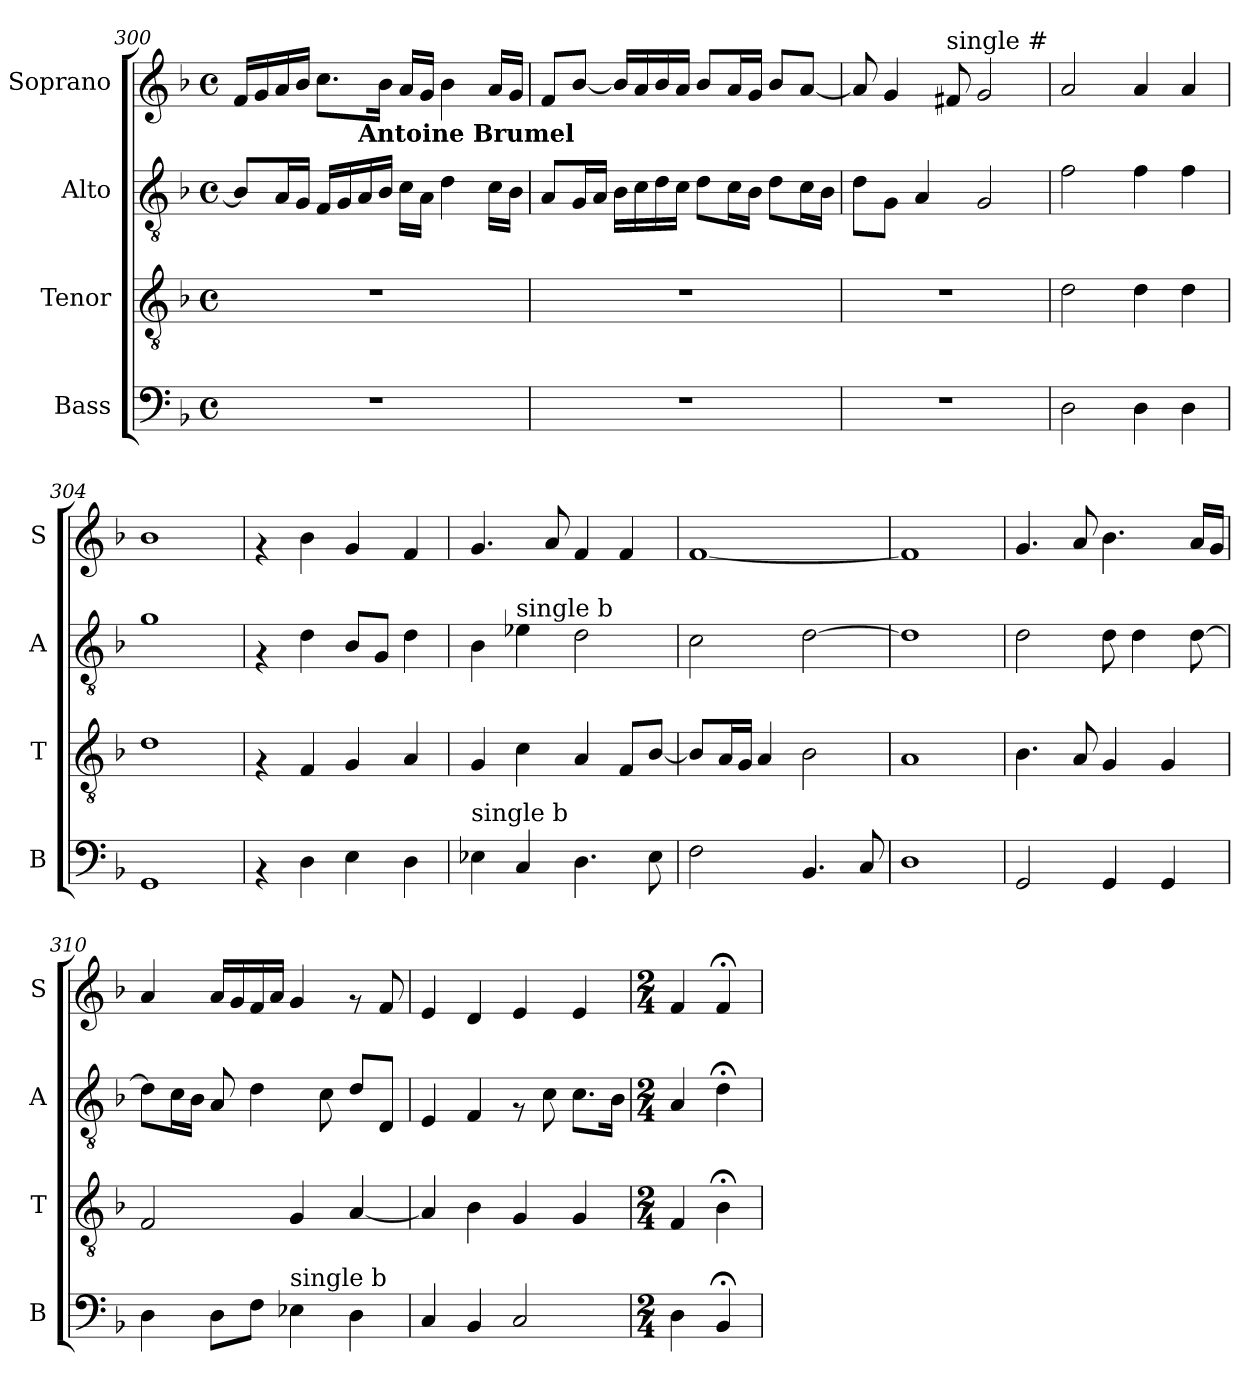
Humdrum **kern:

**kern	**kern	**kern	**kern
*part4	*part3	*part2	*part1
*staff4	*staff3	*staff2	*staff1
*I"Bass	*I"Tenor	*I"Alto	*I"Soprano
*I'B	*I'T	*I'A	*I'S
*clefF4	*clefGv2	*clefGv2	*clefG2
*k[b-]	*k[b-]	*k[b-]	*k[b-]
*F:	*F:	*F:	*F:
*M4/4	*M4/4	*M4/4	*M4/4
*met(c)	*met(c)	*met(c)	*met(c)
=300	=300	=300	=300
*	*	*	*^
1r	1r	8B-/L]	16f/LL	4.ryy
.	.	.	16g/	.
.	.	16A/L	16a/	.
.	.	16G/JJ	16b-/JJ	.
.	.	16F/LL	8.cc\L	.
.	.	16G/	.	.
!	!	!	!	!LO:TX:b:B:t=Antoine Brumel
.	.	16A/	.	2ryy
.	.	16B-/JJ	16b-\Jk	.
.	.	16c\LL	16a/LL	.
.	.	16A\JJ	16g/JJ	.
.	.	4d\	4b-\	.
.	.	16c\LL	16a/LL	8ryy
.	.	16B-\JJ	16g/JJ	.
*	*	*	*v	*v
!!LO:PB:g=z
=301	=301	=301	=301
1r	1r	8A/L	8f/L
.	.	16G/L	[<8b-/J
.	.	16A/JJ	.
.	.	16B-\LL	16b-/LL]
.	.	16c\	16a/
.	.	16d\	16b-/
.	.	16c\JJ	16a/JJ
.	.	8d\L	8b-/L
.	.	16c\L	16a/L
.	.	16B-\JJ	16g/JJ
.	.	8d\L	8b-/L
.	.	16c\L	[<8a/J
.	.	16B-\JJ	.
=302	=302	=302	=302
1r	1r	8d\L	8a/]
.	.	8G\J	4g/
.	.	4A/	.
!	!	!	!LO:TX:a:t=single #
.	.	.	8f#/
.	.	2G/	2g/
!!LO:PB:g=z
=303!	=303!	=303!	=303!
2D\	2d\	2f\	2a/
4D\	4d\	4f\	4a/
4D\	4d\	4f\	4a/
=304	=304	=304	=304
1GG	1d	1g	1b-
=305	=305	=305	=305
4rAA	4rF	4rF	4rf
4D\	4F/	4d\	4b-\
4E\	4G/	8B-/L	4g/
.	.	8G/J	.
4D\	4A/	4d\	4f/
=306	=306	=306	=306
!LO:TX:a:t=single b	!	!	!
4E-\	4G/	4B-\	4.g/
!	!	!LO:TX:a:t=single b	!
4C/	4c\	4e-\	.
.	.	.	8a/
4.D\	4A/	2d\	4f/
.	8F/L	.	4f/
8E-\	[<8B-/J	.	.
=307	=307	=307	=307
2F\	8B-/L]	2c\	[<1f
.	16A/L	.	.
.	16G/JJ	.	.
.	4A/	.	.
4.BB-/	2B-\	[>2d\	.
8C/	.	.	.
=308	=308	=308	=308
1D	1A	1d]	1f]
=309	=309	=309	=309
2GG/	4.B-\	2d\	4.g/
.	8A/	.	8a/
4GG/	4G/	8d\	4.b-\
.	.	4d\	.
4GG/	4G/	.	.
.	.	[<8d\	16a/LL
.	.	.	16g/JJ
!!LO:LB:g=z
=310	=310	=310	=310
4D\	2F/	8d\L]	4a/
.	.	16c\L	.
.	.	16B-\JJ	.
8D\L	.	8A/	16a/LL
.	.	.	16g/
8F\J	.	4d\	16f/
.	.	.	16a/JJ
!LO:TX:a:t=single b	!	!	!
4E-\	4G/	.	4g/
.	.	8c\	.
4D\	[<4A/	8d/L	8rf
.	.	8D/J	8f/
=311	=311	=311	=311
4C/	4A/]	4E/	4e/
4BB-/	4B-\	4F/	4d/
2C/	4G/	8rF	4e/
.	.	8c\	.
.	4G/	8.c\L	4e/
.	.	16B-\Jk	.
=312	=312	=312	=312
*M2/4	*M2/4	*M2/4	*M2/4
4D\	4F/	4A/	4f/
4BB-;</	4B-;<\	4d;<\	4f;</
=	=	=	=
*-	*-	*-	*-
